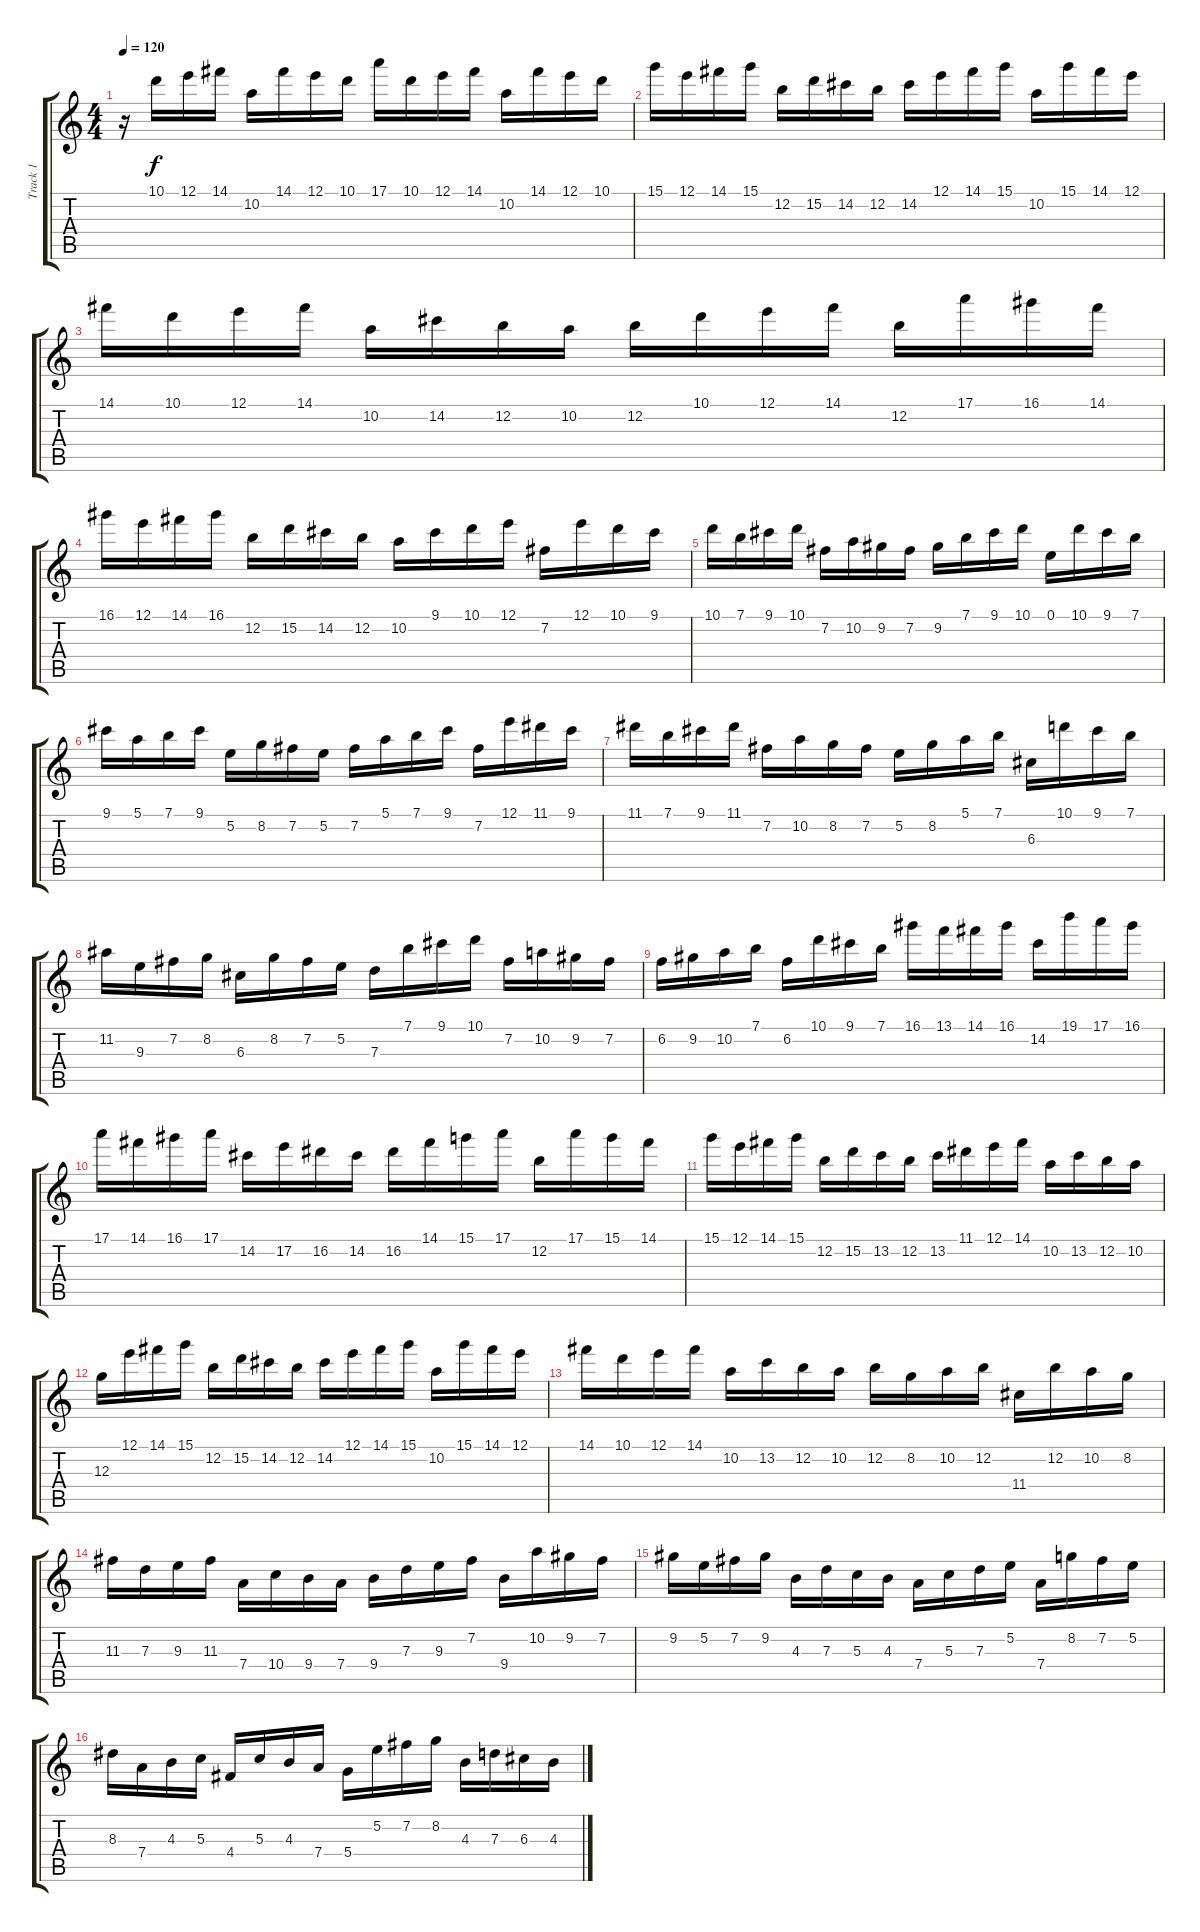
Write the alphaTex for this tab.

\track ("Track 1" "Track 1") {instrument electricguitarclean}
\staff {score tabs}
\tuning (E4 B3 G3 D3 A2 E2) {hide}
\ts (4 4)
\tempo 120
\clef g2
\ks c
r.16{dy f instrument electricguitarclean} 10.1.16 12.1.16 14.1.16 10.2.16 14.1.16 12.1.16 10.1.16 17.1.16 10.1.16 12.1.16 14.1.16 10.2.16 14.1.16 12.1.16 10.1.16 |
15.1.16 12.1.16 14.1.16 15.1.16 12.2.16 15.2.16 14.2.16 12.2.16 14.2.16 12.1.16 14.1.16 15.1.16 10.2.16 15.1.16 14.1.16 12.1.16 |
14.1.16 10.1.16 12.1.16 14.1.16 10.2.16 14.2.16 12.2.16 10.2.16 12.2.16 10.1.16 12.1.16 14.1.16 12.2.16 17.1.16 16.1.16 14.1.16 |
16.1.16 12.1.16 14.1.16 16.1.16 12.2.16 15.2.16 14.2.16 12.2.16 10.2.16 9.1.16 10.1.16 12.1.16 7.2.16 12.1.16 10.1.16 9.1.16 |
10.1.16 7.1.16 9.1.16 10.1.16 7.2.16 10.2.16 9.2.16 7.2.16 9.2.16 7.1.16 9.1.16 10.1.16 0.1.16 10.1.16 9.1.16 7.1.16 |
9.1.16 5.1.16 7.1.16 9.1.16 5.2.16 8.2.16 7.2.16 5.2.16 7.2.16 5.1.16 7.1.16 9.1.16 7.2.16 12.1.16 11.1.16 9.1.16 |
11.1.16 7.1.16 9.1.16 11.1.16 7.2.16 10.2.16 8.2.16 7.2.16 5.2.16 8.2.16 5.1.16 7.1.16 6.3.16 10.1.16 9.1.16 7.1.16 |
11.2.16 9.3.16 7.2.16 8.2.16 6.3.16 8.2.16 7.2.16 5.2.16 7.3.16 7.1.16 9.1.16 10.1.16 7.2.16 10.2.16 9.2.16 7.2.16 |
6.2.16 9.2.16 10.2.16 7.1.16 6.2.16 10.1.16 9.1.16 7.1.16 16.1.16 13.1.16 14.1.16 16.1.16 14.2.16 19.1.16 17.1.16 16.1.16 |
17.1.16 14.1.16 16.1.16 17.1.16 14.2.16 17.2.16 16.2.16 14.2.16 16.2.16 14.1.16 15.1.16 17.1.16 12.2.16 17.1.16 15.1.16 14.1.16 |
15.1.16 12.1.16 14.1.16 15.1.16 12.2.16 15.2.16 13.2.16 12.2.16 13.2.16 11.1.16 12.1.16 14.1.16 10.2.16 13.2.16 12.2.16 10.2.16 |
12.3.16 12.1.16 14.1.16 15.1.16 12.2.16 15.2.16 14.2.16 12.2.16 14.2.16 12.1.16 14.1.16 15.1.16 10.2.16 15.1.16 14.1.16 12.1.16 |
14.1.16 10.1.16 12.1.16 14.1.16 10.2.16 13.2.16 12.2.16 10.2.16 12.2.16 8.2.16 10.2.16 12.2.16 11.4.16 12.2.16 10.2.16 8.2.16 |
11.3.16 7.3.16 9.3.16 11.3.16 7.4.16 10.4.16 9.4.16 7.4.16 9.4.16 7.3.16 9.3.16 7.2.16 9.4.16 10.2.16 9.2.16 7.2.16 |
9.2.16 5.2.16 7.2.16 9.2.16 4.3.16 7.3.16 5.3.16 4.3.16 7.4.16 5.3.16 7.3.16 5.2.16 7.4.16 8.2.16 7.2.16 5.2.16 |
8.3.16 7.4.16 4.3.16 5.3.16 4.4.16 5.3.16 4.3.16 7.4.16 5.4.16 5.2.16 7.2.16 8.2.16 4.3.16 7.3.16 6.3.16 4.3.16
